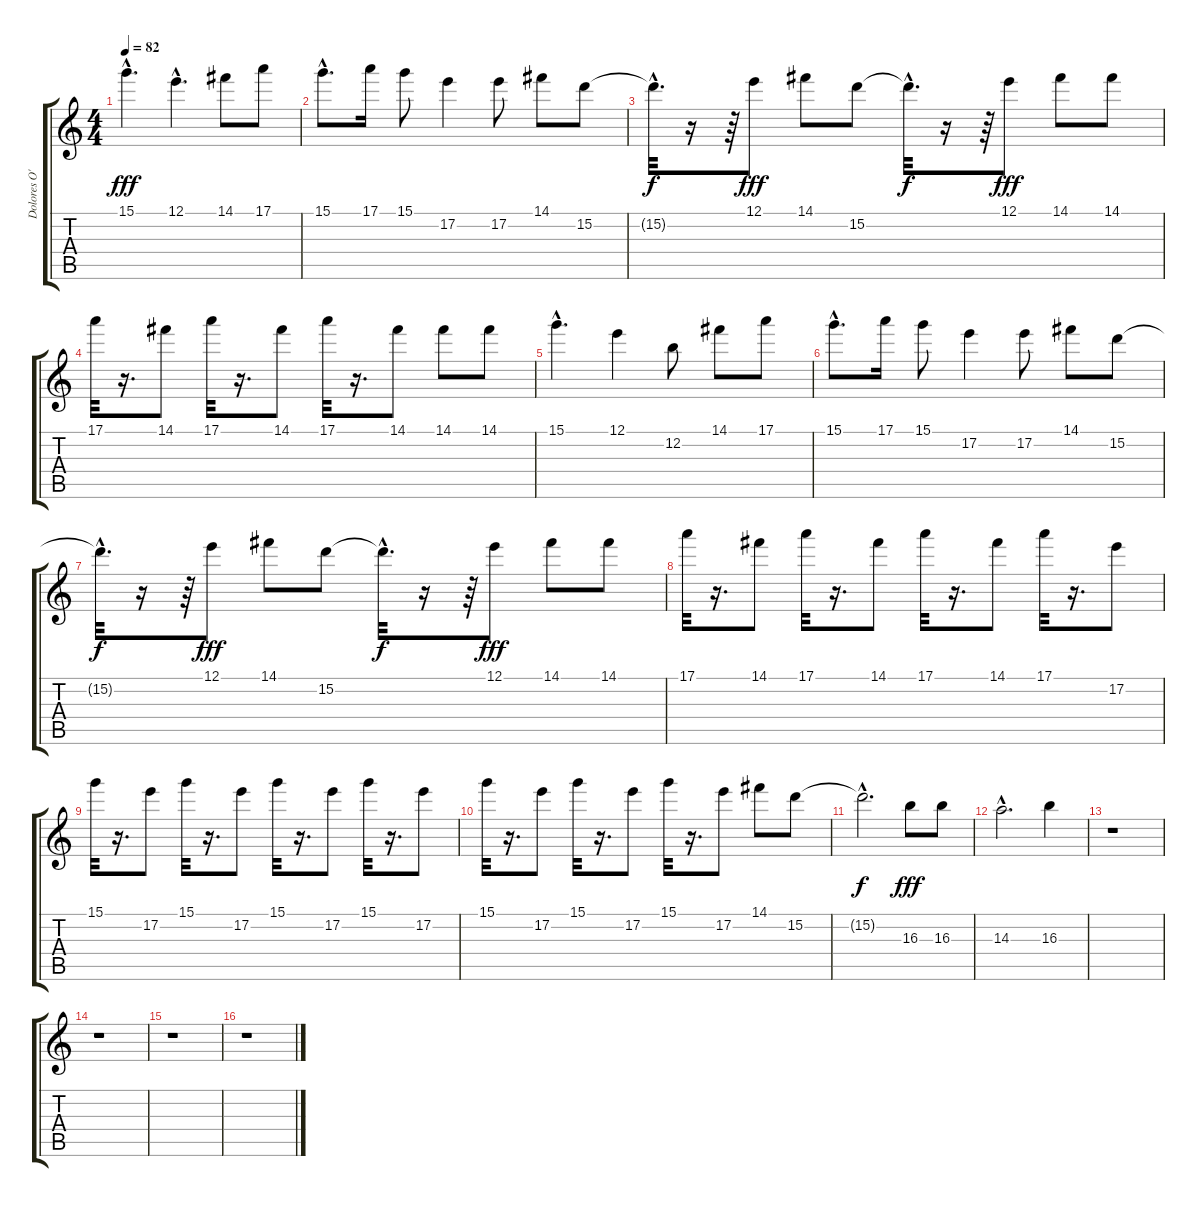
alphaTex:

\track ("Dolores O'Riordan" "Dolores O'") {instrument electricbassfinger}
\staff {score tabs}
\tuning (E4 B3 G3 D3 A2 E2) {hide}
\ts (4 4)
\tempo 82
\clef g2
\ks c
15.1{hac}.4{d dy fff} 12.1{hac}.4{d} 14.1.8 17.1.8 |
15.1{hac}.8{d} 17.1.16 15.1.8 17.2.4 17.2.8 14.1.8 15.2.8 |
15.2{hac t}.32{d dy f} r.16 r.64 12.1.8{dy fff} 14.1.8 15.2.8 15.2{hac t}.32{d dy f} r.16 r.64 12.1.8{dy fff} 14.1.8 14.1.8 |
17.1.32 r.16{d} 14.1.8 17.1.32 r.16{d} 14.1.8 17.1.32 r.16{d} 14.1.8 14.1.8 14.1.8 |
15.1{hac}.4{d} 12.1.4 12.2.8 14.1.8 17.1.8 |
15.1{hac}.8{d} 17.1.16 15.1.8 17.2.4 17.2.8 14.1.8 15.2.8 |
15.2{hac t}.32{d dy f} r.16 r.64 12.1.8{dy fff} 14.1.8 15.2.8 15.2{hac t}.32{d dy f} r.16 r.64 12.1.8{dy fff} 14.1.8 14.1.8 |
17.1.32 r.16{d} 14.1.8 17.1.32 r.16{d} 14.1.8 17.1.32 r.16{d} 14.1.8 17.1.32 r.16{d} 17.2.8 |
15.1.32 r.16{d} 17.2.8 15.1.32 r.16{d} 17.2.8 15.1.32 r.16{d} 17.2.8 15.1.32 r.16{d} 17.2.8 |
15.1.32 r.16{d} 17.2.8 15.1.32 r.16{d} 17.2.8 15.1.32 r.16{d} 17.2.8 14.1.8 15.2.8 |
15.2{hac t}.2{d dy f} 16.3.8{dy fff} 16.3.8 |
14.3{hac}.2{d} 16.3.4 |
r.1 |
r.1 |
r.1 |
r.1
